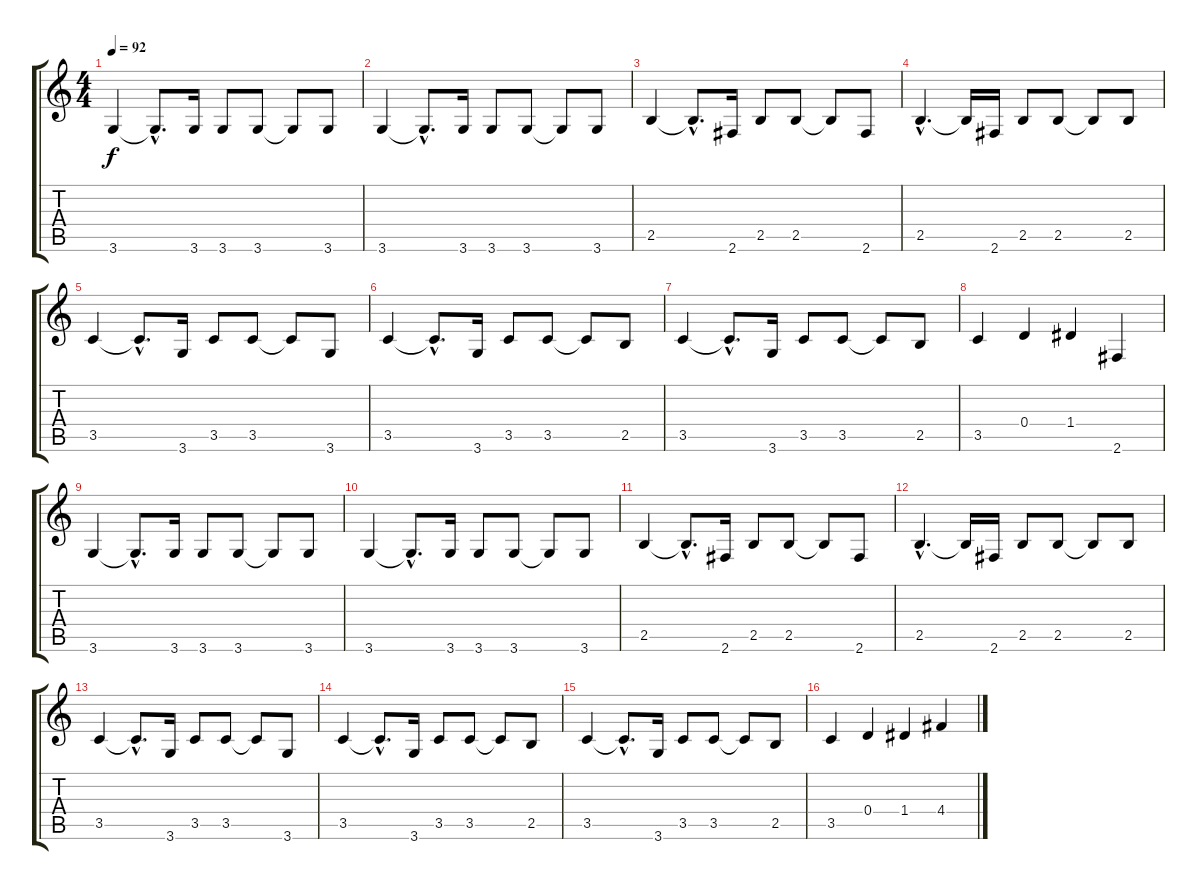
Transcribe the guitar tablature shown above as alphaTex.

\track "" {instrument electricbassfinger}
\staff {score tabs}
\tuning (E4 B3 G3 D3 A2 E2) {hide}
\ts (4 4)
\tempo 92
\clef g2
\ks c
3.6.4{dy f instrument electricbassfinger} 3.6{hac t}.8{d} 3.6.16 3.6.8 3.6.8 3.6{t}.8 3.6.8 |
3.6.4 3.6{hac t}.8{d} 3.6.16 3.6.8 3.6.8 3.6{t}.8 3.6.8 |
2.5.4 2.5{hac t}.8{d} 2.6.16 2.5.8 2.5.8 2.5{t}.8 2.6.8 |
2.5{hac}.4{d} 2.5{t}.16 2.6.16 2.5.8 2.5.8 2.5{t}.8 2.5.8 |
3.5.4 3.5{hac t}.8{d} 3.6.16 3.5.8 3.5.8 3.5{t}.8 3.6.8 |
3.5.4 3.5{hac t}.8{d} 3.6.16 3.5.8 3.5.8 3.5{t}.8 2.5.8 |
3.5.4 3.5{hac t}.8{d} 3.6.16 3.5.8 3.5.8 3.5{t}.8 2.5.8 |
3.5.4 0.4.4 1.4.4 2.6.4 |
3.6.4 3.6{hac t}.8{d} 3.6.16 3.6.8 3.6.8 3.6{t}.8 3.6.8 |
3.6.4 3.6{hac t}.8{d} 3.6.16 3.6.8 3.6.8 3.6{t}.8 3.6.8 |
2.5.4 2.5{hac t}.8{d} 2.6.16 2.5.8 2.5.8 2.5{t}.8 2.6.8 |
2.5{hac}.4{d} 2.5{t}.16 2.6.16 2.5.8 2.5.8 2.5{t}.8 2.5.8 |
3.5.4 3.5{hac t}.8{d} 3.6.16 3.5.8 3.5.8 3.5{t}.8 3.6.8 |
3.5.4 3.5{hac t}.8{d} 3.6.16 3.5.8 3.5.8 3.5{t}.8 2.5.8 |
3.5.4 3.5{hac t}.8{d} 3.6.16 3.5.8 3.5.8 3.5{t}.8 2.5.8 |
3.5.4 0.4.4 1.4.4 4.4.4
